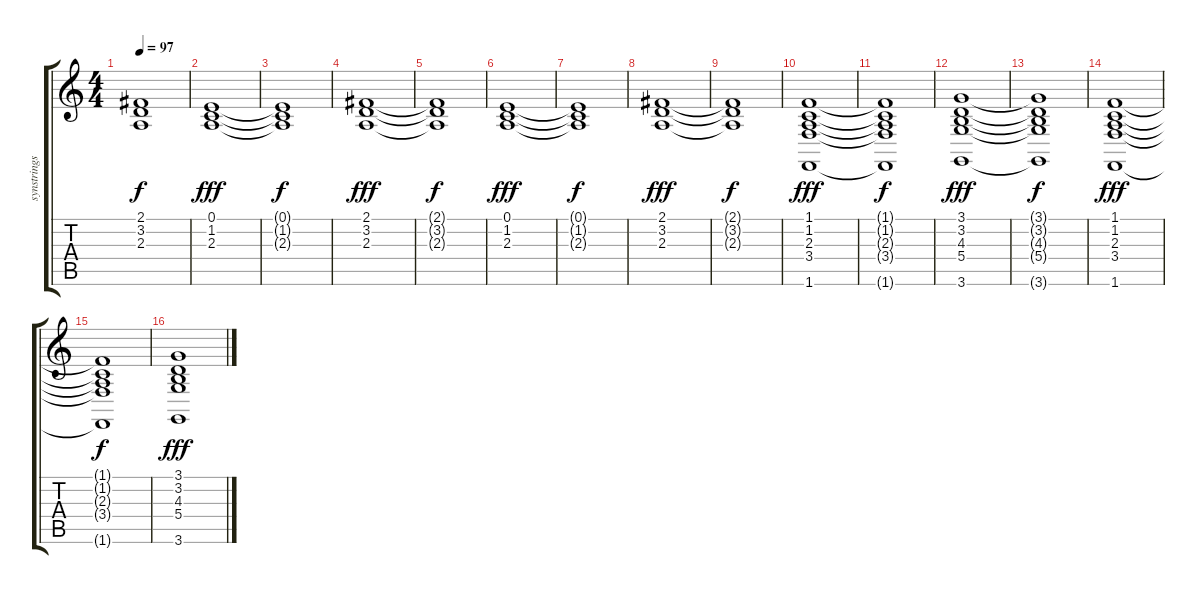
\track ("synstrings" "synstrings") {instrument synthstrings1}
\staff {score tabs}
\tuning (E4 B3 G3 D3 A2 E2) {hide}
\ts (4 4)
\tempo 97
\clef g2
\ks c
(2.1{t} 3.2{t} 2.3{t}).1{dy f} |
(0.1 1.2 2.3).1{dy fff} |
(0.1{t} 1.2{t} 2.3{t}).1{dy f} |
(2.1 3.2 2.3).1{dy fff} |
(2.1{t} 3.2{t} 2.3{t}).1{dy f} |
(0.1 1.2 2.3).1{dy fff} |
(0.1{t} 1.2{t} 2.3{t}).1{dy f} |
(2.1 3.2 2.3).1{dy fff} |
(2.1{t} 3.2{t} 2.3{t}).1{dy f} |
(1.1 1.2 2.3 3.4 1.6).1{dy fff} |
(1.1{t} 1.2{t} 2.3{t} 3.4{t} 1.6{t}).1{dy f} |
(3.1 3.2 4.3 5.4 3.6).1{dy fff volume 12} |
(3.1{t} 3.2{t} 4.3{t} 5.4{t} 3.6{t}).1{dy f} |
(1.1 1.2 2.3 3.4 1.6).1{dy fff} |
(1.1{t} 1.2{t} 2.3{t} 3.4{t} 1.6{t}).1{dy f} |
(3.1 3.2 4.3 5.4 3.6).1{dy fff}
